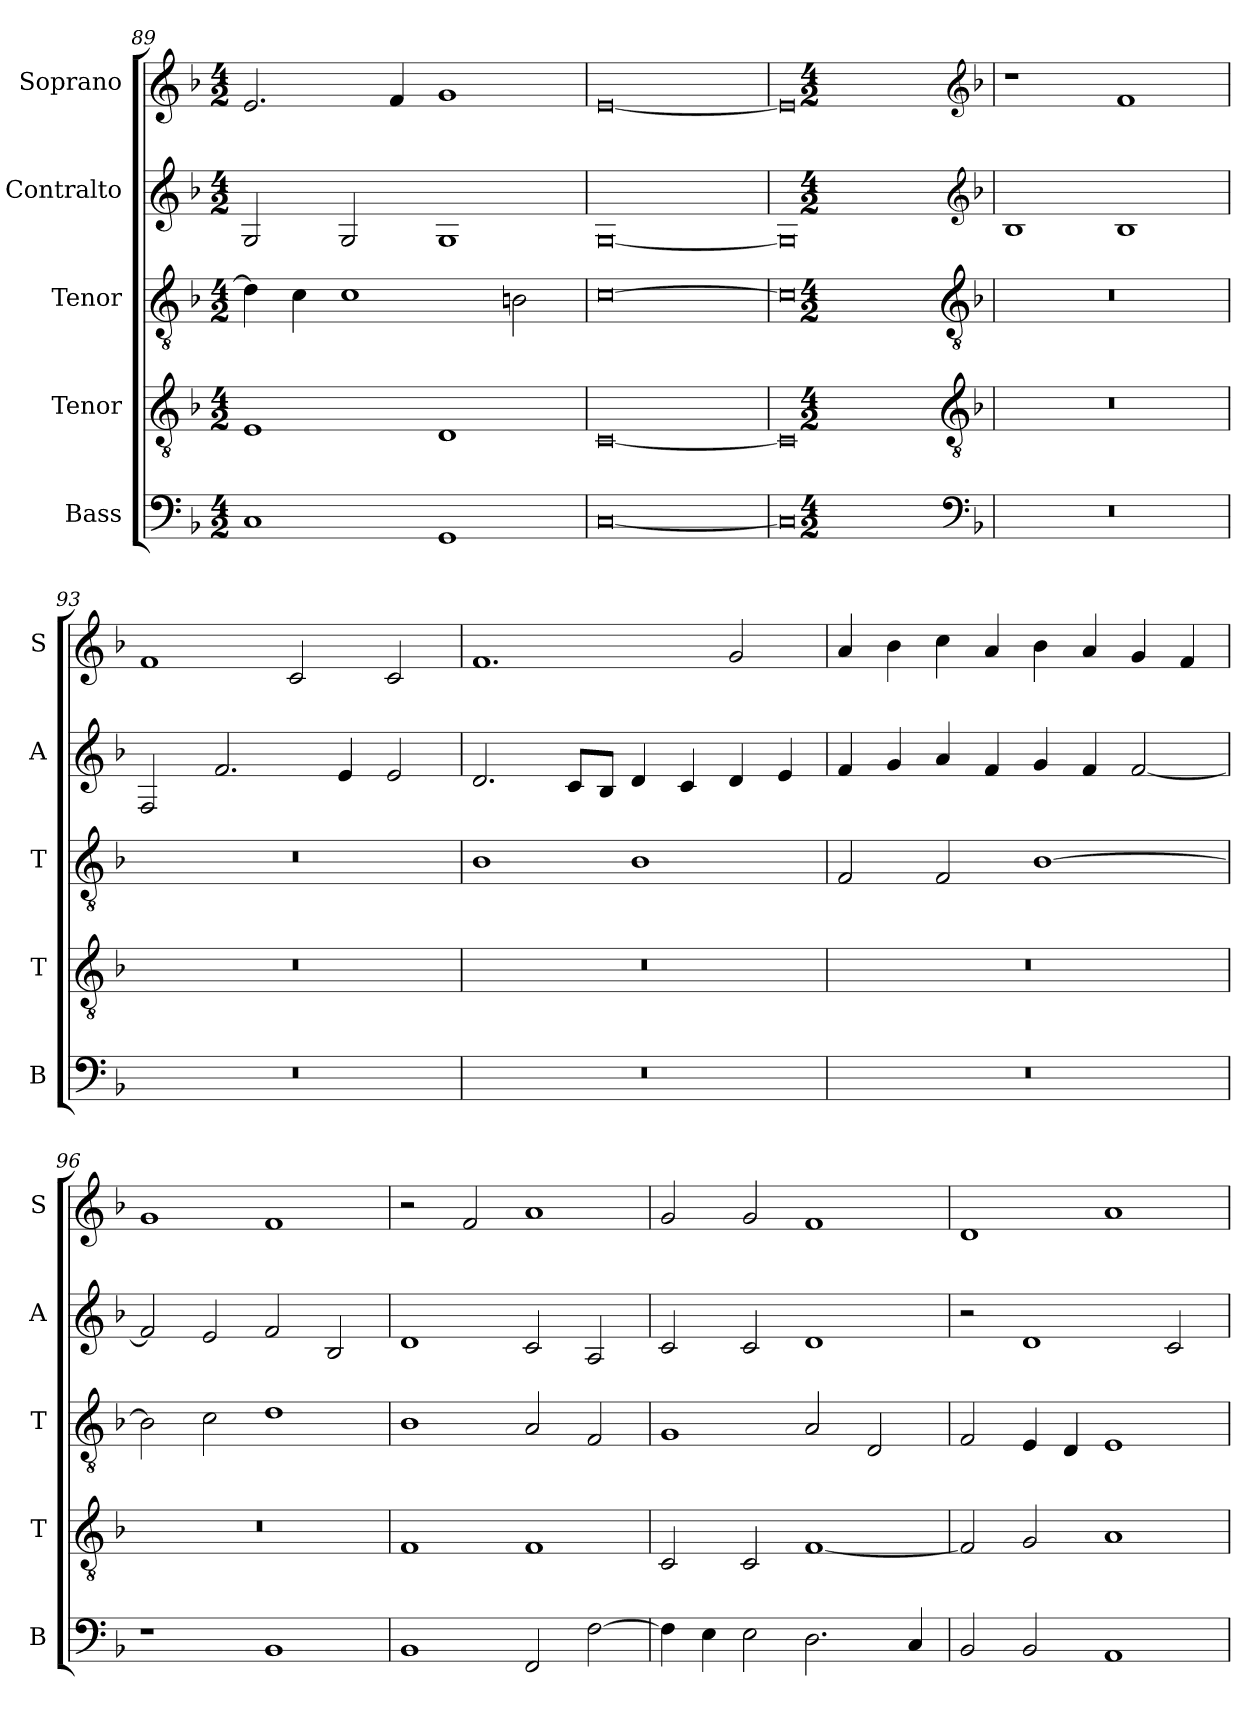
**kern	**kern	**kern	**kern	**kern
*part5	*part4	*part3	*part2	*part1
*staff5	*staff4	*staff3	*staff2	*staff1
*I"Bass	*I"Tenor	*I"Tenor	*I"Contralto	*I"Soprano
*I'B	*I'T	*I'T	*I'A	*I'S
*clefF4	*clefGv2	*clefGv2	*clefG2	*clefG2
*k[b-]	*k[b-]	*k[b-]	*k[b-]	*k[b-]
*F:ion	*F:ion	*F:ion	*F:ion	*F:ion
*M4/2	*M4/2	*M4/2	*M4/2	*M4/2
=89	=89	=89	=89	=89
1C	1E	4d]	2G	2.e
.	.	4c	.	.
.	.	1c	2G	.
.	.	.	.	4f
1GG	1D	.	1G	1g
.	.	2Bn	.	.
=90	=90	=90	=90	=90
[0C	[0C	[0c	[0G	[0e
=91	=91	=91	=91	=91
0C]	0C]	0c]	0G]	0e]
*clefF4	*clefGv2	*clefGv2	*clefG2	*clefG2
*k[b-]	*k[b-]	*k[b-]	*k[b-]	*k[b-]
*F:ion	*F:ion	*F:ion	*F:ion	*F:ion
*M4/2	*M4/2	*M4/2	*M4/2	*M4/2
=92	=92	=92	=92	=92
0r	0r	0r	1B-	1r
.	.	.	1B-	1f
=93	=93	=93	=93	=93
0r	0r	0r	2F	1f
.	.	.	2.f	.
.	.	.	.	2c
.	.	.	4e	.
.	.	.	2e	2c
=94	=94	=94	=94	=94
0r	0r	1B-	2.d	1.f
.	.	.	8c/L	.
.	.	.	8B-/J	.
.	.	1B-	4d	.
.	.	.	4c	.
.	.	.	4d	2g
.	.	.	4e	.
=95	=95	=95	=95	=95
0r	0r	2F	4f	4a
.	.	.	4g	4b-
.	.	2F	4a	4cc
.	.	.	4f	4a
.	.	[1B-	4g	4b-
.	.	.	4f	4a
.	.	.	[2f	4g
.	.	.	.	4f
=96	=96	=96	=96	=96
1r	0r	2B-]	2f]	1g
.	.	2c	2e	.
1BB-	.	1d	2f	1f
.	.	.	2B-	.
=97	=97	=97	=97	=97
1BB-	1F	1B-	1d	2r
.	.	.	.	2f
2FF	1F	2A	2c	1a
[2F	.	2F	2A	.
=98	=98	=98	=98	=98
4F]	2C	1G	2c	2g
4E	.	.	.	.
2E	2C	.	2c	2g
2.D	[1F	2A	1d	1f
.	.	2D	.	.
4C	.	.	.	.
=99	=99	=99	=99	=99
2BB-	2F]	2F	2r	1d
2BB-	2G	4E	1d	.
.	.	4D	.	.
1AA	1A	1E	.	1a
.	.	.	2c	.
=	=	=	=	=
*-	*-	*-	*-	*-
